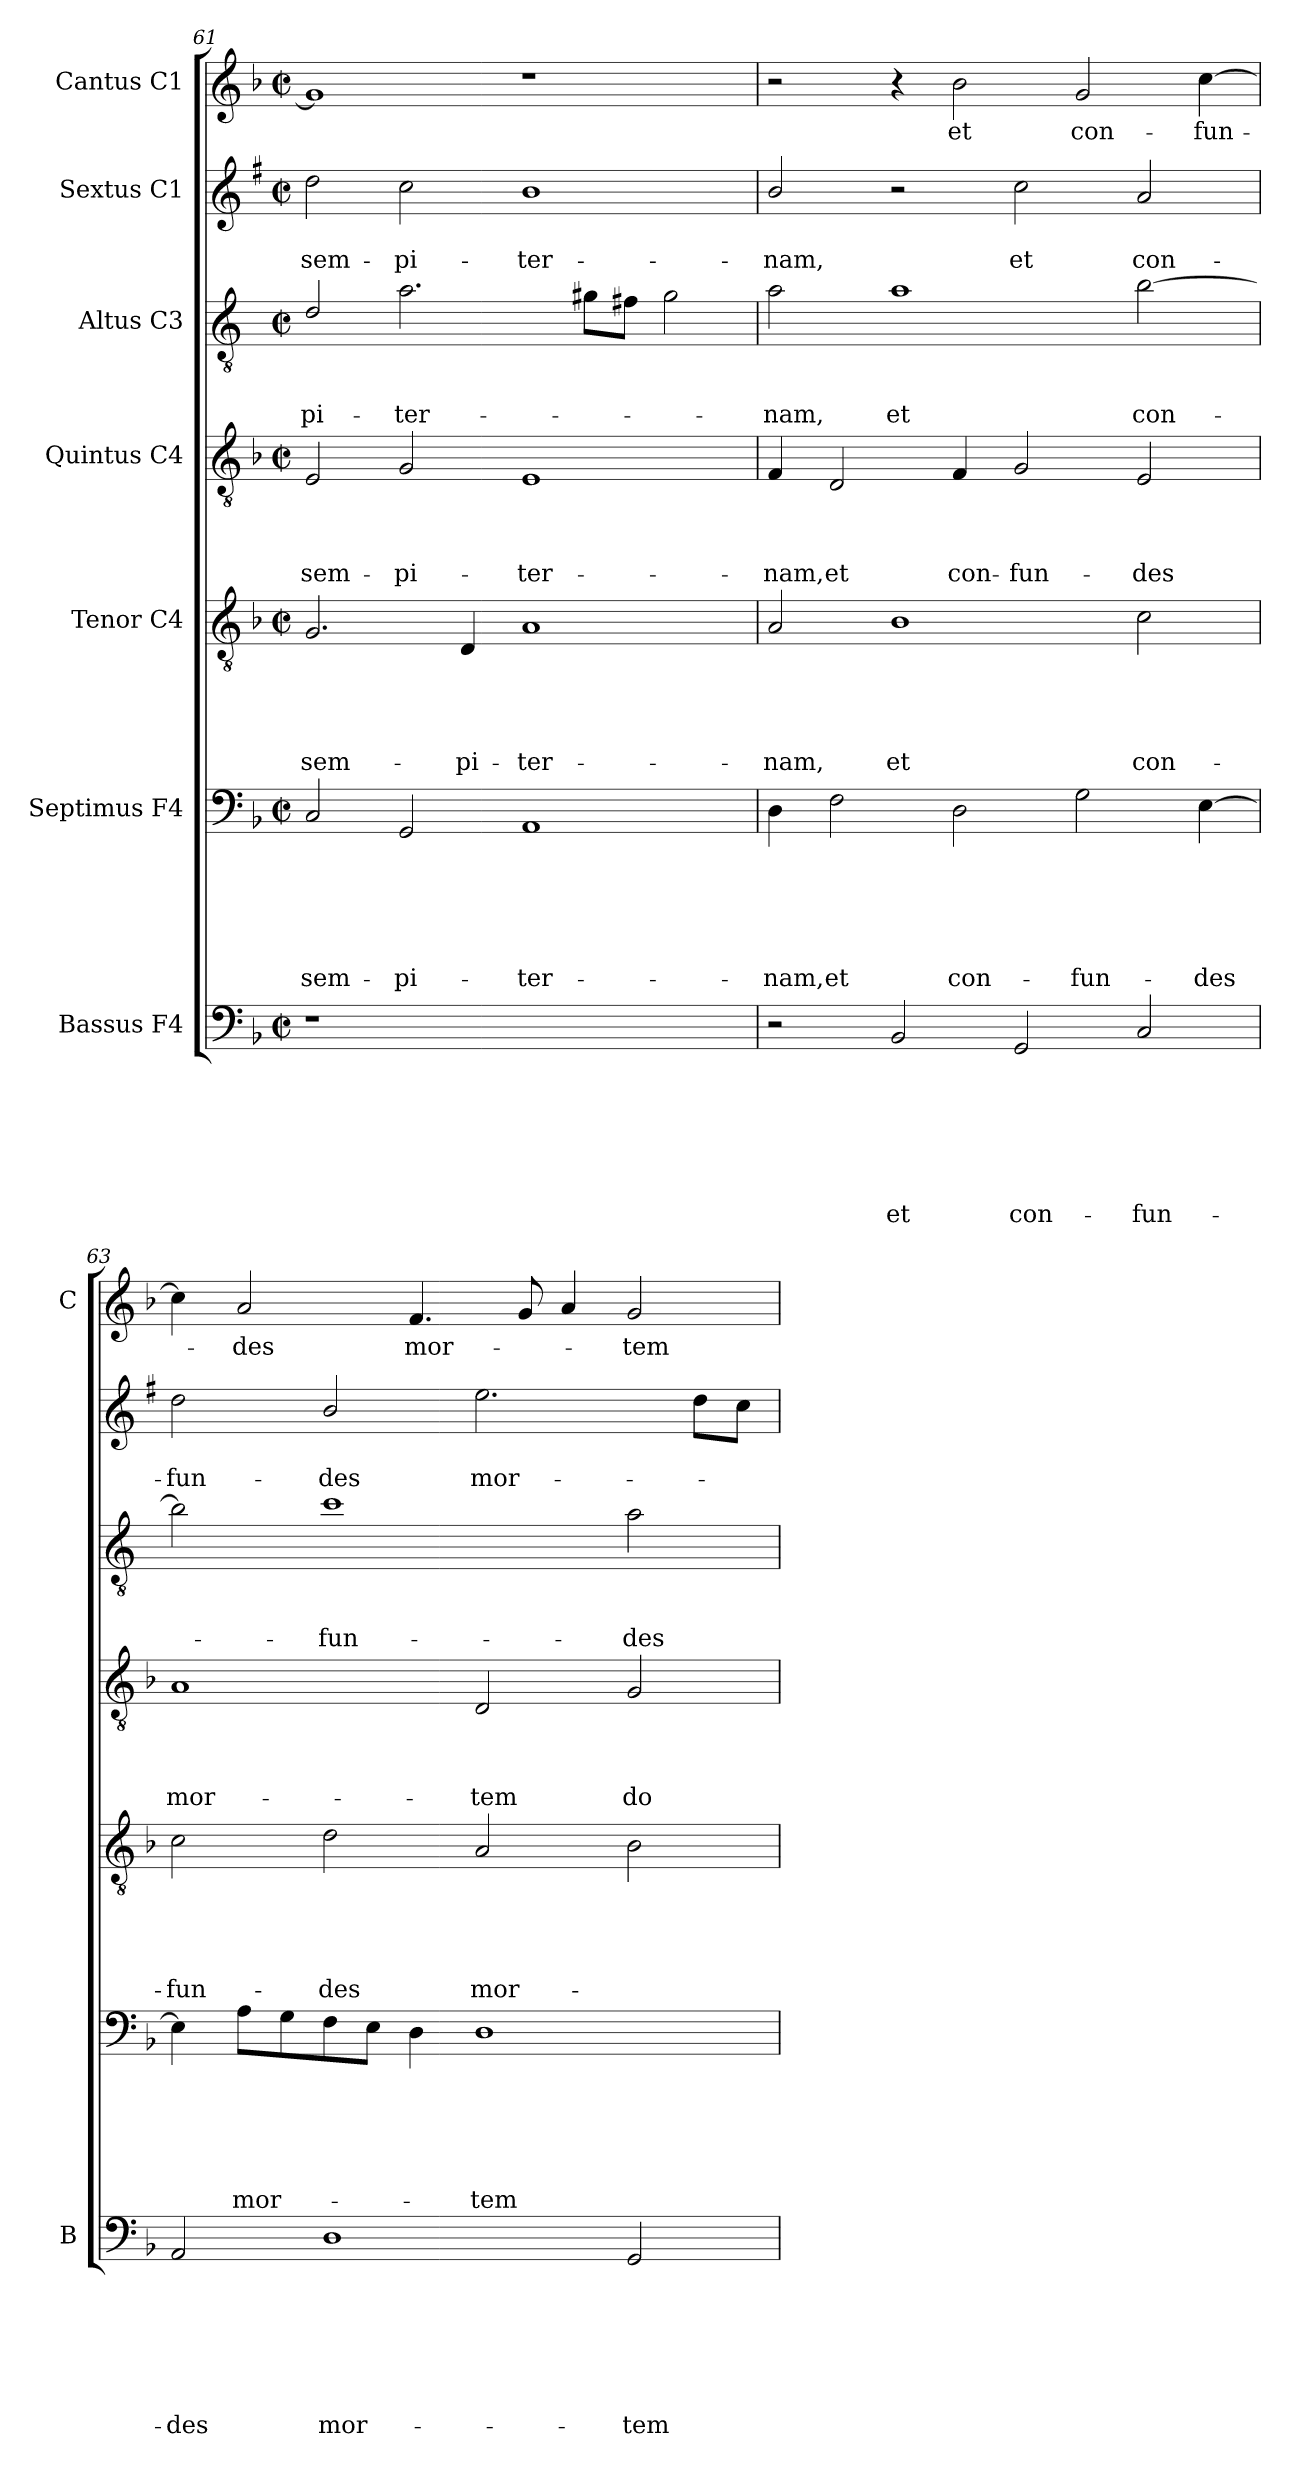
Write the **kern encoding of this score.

**kern	**text	**text	**text	**text	**text	**text	**text	**kern	**text	**text	**text	**text	**text	**text	**kern	**text	**text	**text	**text	**text	**kern	**text	**text	**text	**text	**kern	**text	**text	**text	**kern	**text	**text	**kern	**text
*part7	*part7	*part7	*part7	*part7	*part7	*part7	*part7	*part6	*part6	*part6	*part6	*part6	*part6	*part6	*part5	*part5	*part5	*part5	*part5	*part5	*part4	*part4	*part4	*part4	*part4	*part3	*part3	*part3	*part3	*part2	*part2	*part2	*part1	*part1
*staff7	*staff7	*staff7	*staff7	*staff7	*staff7	*staff7	*staff7	*staff6	*staff6	*staff6	*staff6	*staff6	*staff6	*staff6	*staff5	*staff5	*staff5	*staff5	*staff5	*staff5	*staff4	*staff4	*staff4	*staff4	*staff4	*staff3	*staff3	*staff3	*staff3	*staff2	*staff2	*staff2	*staff1	*staff1
*I"Bassus F4	*	*	*	*	*	*	*	*I"Septimus F4	*	*	*	*	*	*	*I"Tenor C4	*	*	*	*	*	*I"Quintus C4	*	*	*	*	*I"Altus C3	*	*	*	*I"Sextus C1	*	*	*I"Cantus C1	*
*I'B	*	*	*	*	*	*	*	*	*	*	*	*	*	*	*	*	*	*	*	*	*	*	*	*	*	*	*	*	*	*	*	*	*I'C	*
*clefF4	*	*	*	*	*	*	*	*clefF4	*	*	*	*	*	*	*clefGv2	*	*	*	*	*	*clefGv2	*	*	*	*	*clefGv2	*	*	*	*clefG2	*	*	*clefG2	*
*	*	*	*	*	*	*	*	*	*	*	*	*	*	*	*	*	*	*	*	*	*	*	*	*	*	*ITrd4c7	*	*	*	*ITrd1c2	*	*	*	*
*k[b-]	*	*	*	*	*	*	*	*k[b-]	*	*	*	*	*	*	*k[b-]	*	*	*	*	*	*k[b-]	*	*	*	*	*k[b-]	*	*	*	*k[b-]	*	*	*k[b-]	*
*F:	*	*	*	*	*	*	*	*F:	*	*	*	*	*	*	*F:	*	*	*	*	*	*F:	*	*	*	*	*F:	*	*	*	*F:	*	*	*F:	*
*M2/2	*	*	*	*	*	*	*	*M2/2	*	*	*	*	*	*	*M2/2	*	*	*	*	*	*M2/2	*	*	*	*	*M2/2	*	*	*	*M2/2	*	*	*M2/2	*
*met(c|)	*	*	*	*	*	*	*	*met(c|)	*	*	*	*	*	*	*met(c|)	*	*	*	*	*	*met(c|)	*	*	*	*	*met(c|)	*	*	*	*met(c|)	*	*	*met(c|)	*
=61	=61	=61	=61	=61	=61	=61	=61	=61	=61	=61	=61	=61	=61	=61	=61	=61	=61	=61	=61	=61	=61	=61	=61	=61	=61	=61	=61	=61	=61	=61	=61	=61	=61	=61
!	!	!	!	!	!	!	!	!	!	!	!	!	!	!LO:LY:b	!	!	!	!	!	!LO:LY:b	!	!	!	!	!LO:LY:b	!	!	!	!LO:LY:b	!	!	!LO:LY:b	!	!
1r	.	.	.	.	.	.	.	2C/	.	.	.	.	.	sem-	2.G/	.	.	.	.	sem-	2E/	.	.	.	sem-	2G/	.	.	-pi-	2cc\	.	sem-	1g]	.
!	!	!	!	!	!	!	!	!	!	!	!	!	!	!LO:LY:b	!	!	!	!	!	!	!	!	!	!	!LO:LY:b	!	!	!	!LO:LY:b	!	!	!LO:LY:b	!	!
.	.	.	.	.	.	.	.	2GG/	.	.	.	.	.	-pi-	.	.	.	.	.	.	2G/	.	.	.	-pi-	2.d\	.	.	-ter-	2b-\	.	-pi-	.	.
!	!	!	!	!	!	!	!	!	!	!	!	!	!	!	!	!	!	!	!	!LO:LY:b	!	!	!	!	!	!	!	!	!	!	!	!	!	!
.	.	.	.	.	.	.	.	.	.	.	.	.	.	.	4D/	.	.	.	.	-pi-	.	.	.	.	.	.	.	.	.	.	.	.	.	.
!	!	!	!	!	!	!	!	!	!	!	!	!	!	!LO:LY:b	!	!	!	!	!	!LO:LY:b	!	!	!	!	!LO:LY:b	!	!	!	!	!	!	!LO:LY:b	!	!
1ryy	.	.	.	.	.	.	.	1AA	.	.	.	.	.	-ter-	1A	.	.	.	.	-ter-	1E	.	.	.	-ter-	.	.	.	.	1a	.	-ter-	1r	.
.	.	.	.	.	.	.	.	.	.	.	.	.	.	.	.	.	.	.	.	.	.	.	.	.	.	8c#\L	.	.	.	.	.	.	.	.
.	.	.	.	.	.	.	.	.	.	.	.	.	.	.	.	.	.	.	.	.	.	.	.	.	.	8B\J	.	.	.	.	.	.	.	.
.	.	.	.	.	.	.	.	.	.	.	.	.	.	.	.	.	.	.	.	.	.	.	.	.	.	2c#\	.	.	.	.	.	.	.	.
!!LO:PB:g=z
=62	=62	=62	=62	=62	=62	=62	=62	=62	=62	=62	=62	=62	=62	=62	=62	=62	=62	=62	=62	=62	=62	=62	=62	=62	=62	=62	=62	=62	=62	=62	=62	=62	=62	=62
!	!	!	!	!	!	!	!	!	!	!	!	!	!	!LO:LY:b	!	!	!	!	!	!LO:LY:b	!	!	!	!	!LO:LY:b	!	!	!	!LO:LY:b	!	!	!LO:LY:b	!	!
2r	.	.	.	.	.	.	.	4D\	.	.	.	.	.	-nam,	2A/	.	.	.	.	-nam,	4F/	.	.	.	-nam,	2d\	.	.	-nam,	2a/	.	-nam,	2r	.
!	!	!	!	!	!	!	!	!	!	!	!	!	!	!LO:LY:b	!	!	!	!	!	!	!	!	!	!	!LO:LY:b	!	!	!	!	!	!	!	!	!
.	.	.	.	.	.	.	.	2F\	.	.	.	.	.	et	.	.	.	.	.	.	2D/	.	.	.	et	.	.	.	.	.	.	.	.	.
!	!	!	!	!	!	!	!LO:LY:b	!	!	!	!	!	!	!	!	!	!	!	!	!LO:LY:b	!	!	!	!	!	!	!	!	!LO:LY:b	!	!	!	!	!
2BB-/	.	.	.	.	.	.	et	.	.	.	.	.	.	.	1B-	.	.	.	.	et	.	.	.	.	.	1d	.	.	et	2r	.	.	4r	.
!	!	!	!	!	!	!	!	!	!	!	!	!	!	!LO:LY:b	!	!	!	!	!	!	!	!	!	!	!LO:LY:b	!	!	!	!	!	!	!	!	!LO:LY:b
.	.	.	.	.	.	.	.	2D\	.	.	.	.	.	con-	.	.	.	.	.	.	4F/	.	.	.	con-	.	.	.	.	.	.	.	2b-\	et
!	!	!	!	!	!	!	!LO:LY:b	!	!	!	!	!	!	!	!	!	!	!	!	!	!	!	!	!	!LO:LY:b	!	!	!	!	!	!	!LO:LY:b	!	!
2GG/	.	.	.	.	.	.	con-	.	.	.	.	.	.	.	.	.	.	.	.	.	2G/	.	.	.	-fun-	.	.	.	.	2b-\	.	et	.	.
!	!	!	!	!	!	!	!	!	!	!	!	!	!	!LO:LY:b	!	!	!	!	!	!	!	!	!	!	!	!	!	!	!	!	!	!	!	!LO:LY:b
.	.	.	.	.	.	.	.	2G\	.	.	.	.	.	-fun-	.	.	.	.	.	.	.	.	.	.	.	.	.	.	.	.	.	.	2g/	con-
!	!	!	!	!	!	!	!LO:LY:b	!	!	!	!	!	!	!	!	!	!	!	!	!LO:LY:b	!	!	!	!	!LO:LY:b	!	!	!	!LO:LY:b	!	!	!LO:LY:b	!	!
2C/	.	.	.	.	.	.	-fun-	.	.	.	.	.	.	.	2c\	.	.	.	.	con-	2E/	.	.	.	-des	[2e\	.	.	con-	2g/	.	con-	.	.
!	!	!	!	!	!	!	!	!	!	!	!	!	!	!LO:LY:b	!	!	!	!	!	!	!	!	!	!	!	!	!	!	!	!	!	!	!	!LO:LY:b
.	.	.	.	.	.	.	.	[4E\	.	.	.	.	.	-des	.	.	.	.	.	.	.	.	.	.	.	.	.	.	.	.	.	.	[4cc\	-fun-
=63	=63	=63	=63	=63	=63	=63	=63	=63	=63	=63	=63	=63	=63	=63	=63	=63	=63	=63	=63	=63	=63	=63	=63	=63	=63	=63	=63	=63	=63	=63	=63	=63	=63	=63
!	!	!	!	!	!	!	!LO:LY:b	!	!	!	!	!	!	!	!	!	!	!	!	!LO:LY:b	!	!	!	!	!LO:LY:b	!	!	!	!	!	!	!LO:LY:b	!	!
2AA/	.	.	.	.	.	.	-des	4E\]	.	.	.	.	.	.	2c\	.	.	.	.	-fun-	1A	.	.	.	mor-	2e\]	.	.	.	2cc\	.	-fun-	4cc\]	.
!	!	!	!	!	!	!	!	!	!	!	!	!	!	!LO:LY:b	!	!	!	!	!	!	!	!	!	!	!	!	!	!	!	!	!	!	!	!LO:LY:b
.	.	.	.	.	.	.	.	8A\L	.	.	.	.	.	mor-	.	.	.	.	.	.	.	.	.	.	.	.	.	.	.	.	.	.	2a/	-des
.	.	.	.	.	.	.	.	8G\	.	.	.	.	.	.	.	.	.	.	.	.	.	.	.	.	.	.	.	.	.	.	.	.	.	.
!	!	!	!	!	!	!	!LO:LY:b	!	!	!	!	!	!	!	!	!	!	!	!	!LO:LY:b	!	!	!	!	!	!	!	!	!LO:LY:b	!	!	!LO:LY:b	!	!
1D	.	.	.	.	.	.	mor-	8F\	.	.	.	.	.	.	2d\	.	.	.	.	-des	.	.	.	.	.	1f	.	.	-fun-	2a/	.	-des	.	.
.	.	.	.	.	.	.	.	8E\J	.	.	.	.	.	.	.	.	.	.	.	.	.	.	.	.	.	.	.	.	.	.	.	.	.	.
!	!	!	!	!	!	!	!	!	!	!	!	!	!	!	!	!	!	!	!	!	!	!	!	!	!	!	!	!	!	!	!	!	!	!LO:LY:b
.	.	.	.	.	.	.	.	4D\	.	.	.	.	.	.	.	.	.	.	.	.	.	.	.	.	.	.	.	.	.	.	.	.	4.f/	mor-
!	!	!	!	!	!	!	!	!	!	!	!	!	!	!LO:LY:b	!	!	!	!	!	!LO:LY:b	!	!	!	!	!LO:LY:b	!	!	!	!	!	!	!LO:LY:b	!	!
.	.	.	.	.	.	.	.	1D	.	.	.	.	.	-tem	2A/	.	.	.	.	mor-	2D/	.	.	.	-tem	.	.	.	.	2.dd\	.	mor-	.	.
.	.	.	.	.	.	.	.	.	.	.	.	.	.	.	.	.	.	.	.	.	.	.	.	.	.	.	.	.	.	.	.	.	8g/	.
.	.	.	.	.	.	.	.	.	.	.	.	.	.	.	.	.	.	.	.	.	.	.	.	.	.	.	.	.	.	.	.	.	4a/	.
!	!	!	!	!	!	!	!LO:LY:b	!	!	!	!	!	!	!	!	!	!	!	!	!	!	!	!	!	!LO:LY:b	!	!	!	!LO:LY:b	!	!	!	!	!LO:LY:b
2GG/	.	.	.	.	.	.	-tem	.	.	.	.	.	.	.	2B-\	.	.	.	.	.	2G/	.	.	.	do-	2d\	.	.	-des	.	.	.	2g/	-tem
.	.	.	.	.	.	.	.	.	.	.	.	.	.	.	.	.	.	.	.	.	.	.	.	.	.	.	.	.	.	8cc\L	.	.	.	.
.	.	.	.	.	.	.	.	.	.	.	.	.	.	.	.	.	.	.	.	.	.	.	.	.	.	.	.	.	.	8b-\J	.	.	.	.
=	=	=	=	=	=	=	=	=	=	=	=	=	=	=	=	=	=	=	=	=	=	=	=	=	=	=	=	=	=	=	=	=	=	=
*-	*-	*-	*-	*-	*-	*-	*-	*-	*-	*-	*-	*-	*-	*-	*-	*-	*-	*-	*-	*-	*-	*-	*-	*-	*-	*-	*-	*-	*-	*-	*-	*-	*-	*-
